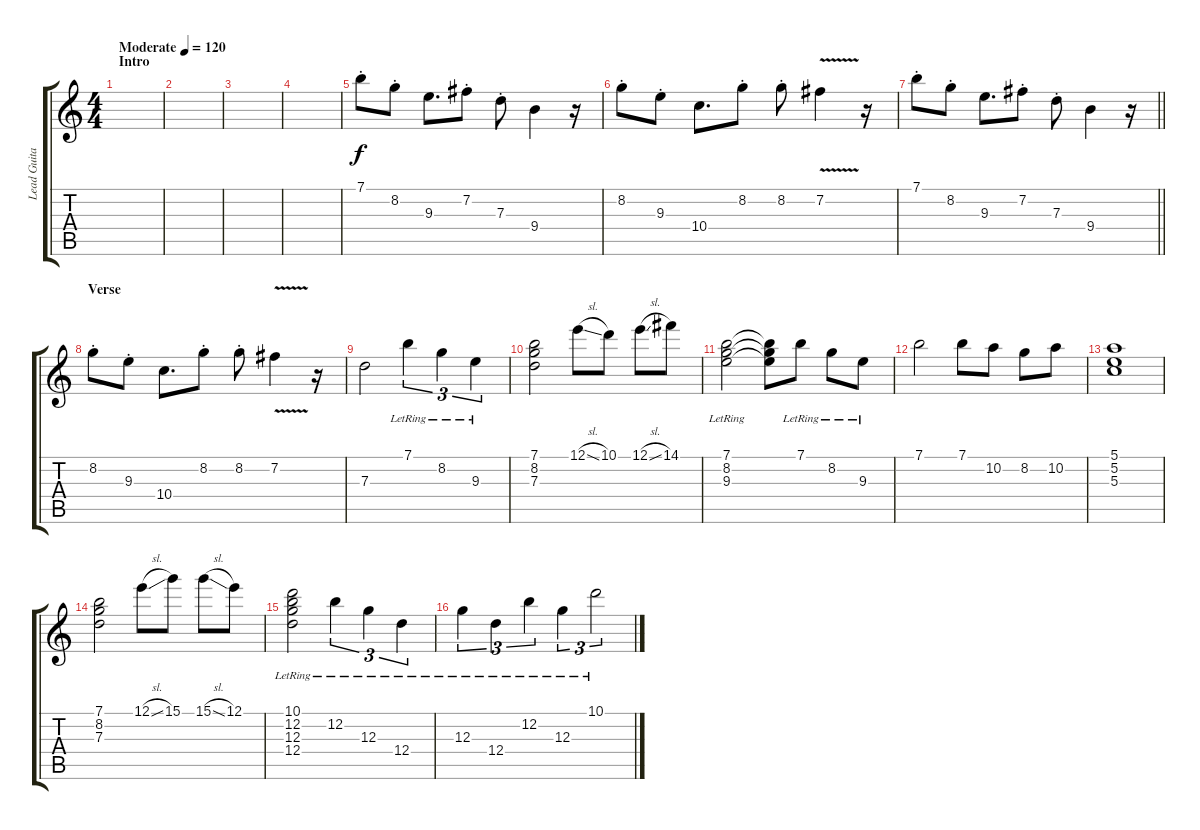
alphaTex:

\track ("Lead Guitar" "Lead Guita") {instrument distortionguitar}
\staff {score tabs}
\tuning (E4 B3 G3 D3 A2 E2) {hide}
\ts (4 4)
\section ("" "Intro")
\tempo (120 "Moderate")
\clef g2
\ks c
|
|
|
|
7.1{st}.8 8.2{st}.8 9.3.8{d} 7.2{st}.8 7.3{st}.8 9.4.4 r.16 |
8.2{st}.8 9.3{st}.8 10.4.8{d} 8.2{st}.8 8.2{st}.8 7.2{v}.4 r.16 |
\barLineRight lightlight
7.1{st}.8 8.2{st}.8 9.3.8{d} 7.2{st}.8 7.3{st}.8 9.4.4 r.16 |
\section ("" "Verse")
8.2{st}.8 9.3{st}.8 10.4.8{d} 8.2{st}.8 8.2{st}.8 7.2{v}.4 r.16 |
7.3.2{instrument electricguitarclean} 7.1{lr}.4{tu (3 2)} 8.2{lr}.4{tu (3 2)} 9.3{lr}.4{tu (3 2)} |
(7.1 8.2 7.3).2 12.1{sl}.8 10.1.8 12.1{sl}.8 14.1.8 |
(7.1{lr} 8.2{lr} 9.3{lr}).2 (7.1{t} 8.2{t} 9.3{t}).8 7.1{lr}.8 8.2{lr}.8 9.3{lr}.8 |
7.1.2 7.1.8 10.2.8 8.2.8 10.2.8 |
(5.1 5.2 5.3).1 |
(7.1 8.2 7.3).2 12.1{sl}.8 15.1.8 15.1{sl}.8 12.1.8 |
(10.1{lr} 12.2{lr} 12.3{lr} 12.4).2 12.2{lr}.4{tu (3 2)} 12.3{lr}.4{tu (3 2)} 12.4{lr}.4{tu (3 2)} |
12.3{lr}.4{tu (3 2)} 12.4{lr}.4{tu (3 2)} 12.2{lr}.4{tu (3 2)} 12.3{lr}.4{tu (3 2)} 10.1{lr}.2{tu (3 2)}
